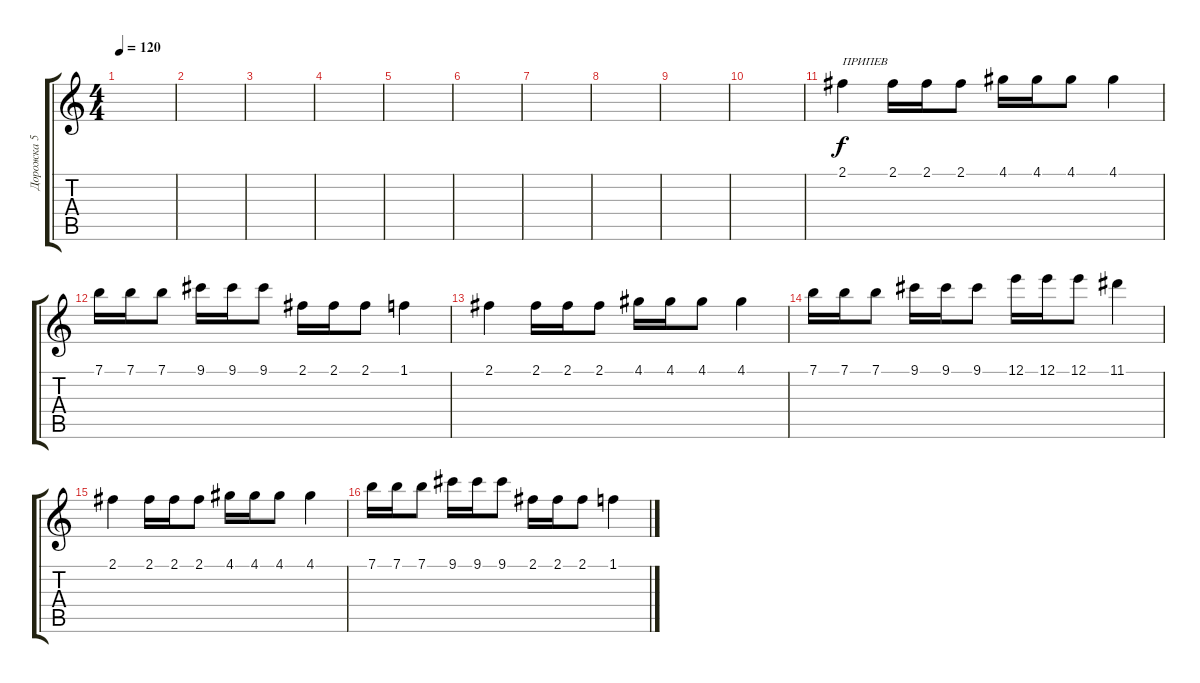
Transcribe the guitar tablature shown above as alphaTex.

\track ("Дорожка 5" "Дорожка 5") {instrument distortionguitar}
\staff {score tabs}
\tuning (E4 B3 G3 D3 A2 E2) {hide}
\ts (4 4)
\tempo 120
\clef g2
\ks c
|
|
|
|
|
|
|
|
|
|
2.1.4{txt "ПРИПЕВ"} 2.1.16 2.1.16 2.1.8 4.1.16 4.1.16 4.1.8 4.1.4 |
7.1.16 7.1.16 7.1.8 9.1.16 9.1.16 9.1.8 2.1.16 2.1.16 2.1.8 1.1.4 |
2.1.4 2.1.16 2.1.16 2.1.8 4.1.16 4.1.16 4.1.8 4.1.4 |
7.1.16 7.1.16 7.1.8 9.1.16 9.1.16 9.1.8 12.1.16 12.1.16 12.1.8 11.1.4 |
2.1.4 2.1.16 2.1.16 2.1.8 4.1.16 4.1.16 4.1.8 4.1.4 |
7.1.16 7.1.16 7.1.8 9.1.16 9.1.16 9.1.8 2.1.16 2.1.16 2.1.8 1.1.4
